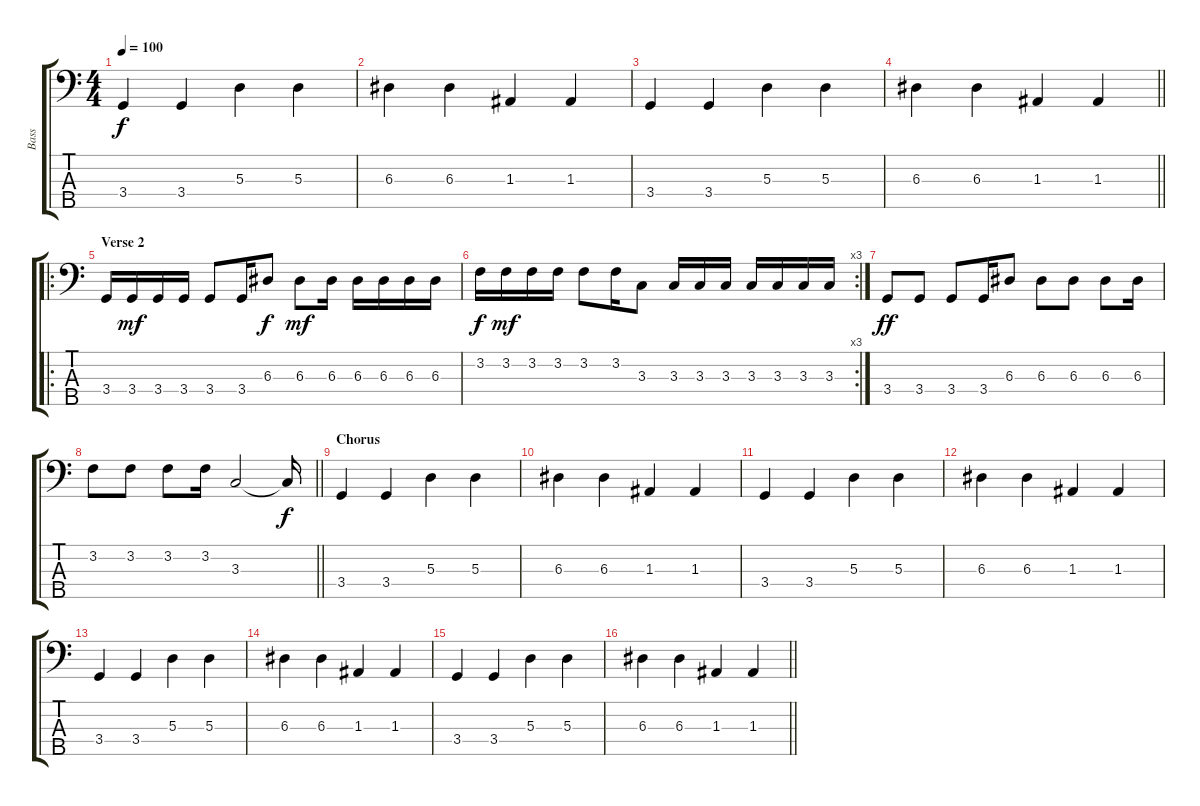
\track ("Bass" "Bass") {instrument electricbassfinger}
\staff {score tabs}
\tuning (G2 D2 A1 E1 B0) {hide}
\ts (4 4)
\tempo 100
\clef f4
\ks c
3.4.4{dy f} 3.4.4 5.3.4 5.3.4 |
6.3.4 6.3.4 1.3.4 1.3.4 |
3.4.4 3.4.4 5.3.4 5.3.4 |
\barLineRight lightlight
6.3.4 6.3.4 1.3.4 1.3.4 |
\ro
\section ("" "Verse 2")
3.4.16 3.4.16{dy mf} 3.4.16 3.4.16 3.4.8 3.4.16 6.3.8{dy f} 6.3.8{dy mf} 6.3.16 6.3.16 6.3.16 6.3.16 6.3.16 |
\rc 3
3.2.16{dy f} 3.2.16{dy mf} 3.2.16 3.2.16 3.2.8 3.2.16 3.3.8 3.3.16 3.3.16 3.3.16 3.3.16 3.3.16 3.3.16 3.3.16 |
3.4.8{dy ff} 3.4.8 3.4.8 3.4.16 6.3.8 6.3.8 6.3.8 6.3.8 6.3.16 |
\barLineRight lightlight
3.2.8 3.2.8 3.2.8 3.2.16 3.3.2 3.3{t}.16{dy f} |
\section ("" "Chorus")
3.4.4 3.4.4 5.3.4 5.3.4 |
6.3.4 6.3.4 1.3.4 1.3.4 |
3.4.4 3.4.4 5.3.4 5.3.4 |
6.3.4 6.3.4 1.3.4 1.3.4 |
3.4.4 3.4.4 5.3.4 5.3.4 |
6.3.4 6.3.4 1.3.4 1.3.4 |
3.4.4 3.4.4 5.3.4 5.3.4 |
\barLineRight lightlight
6.3.4 6.3.4 1.3.4 1.3.4
